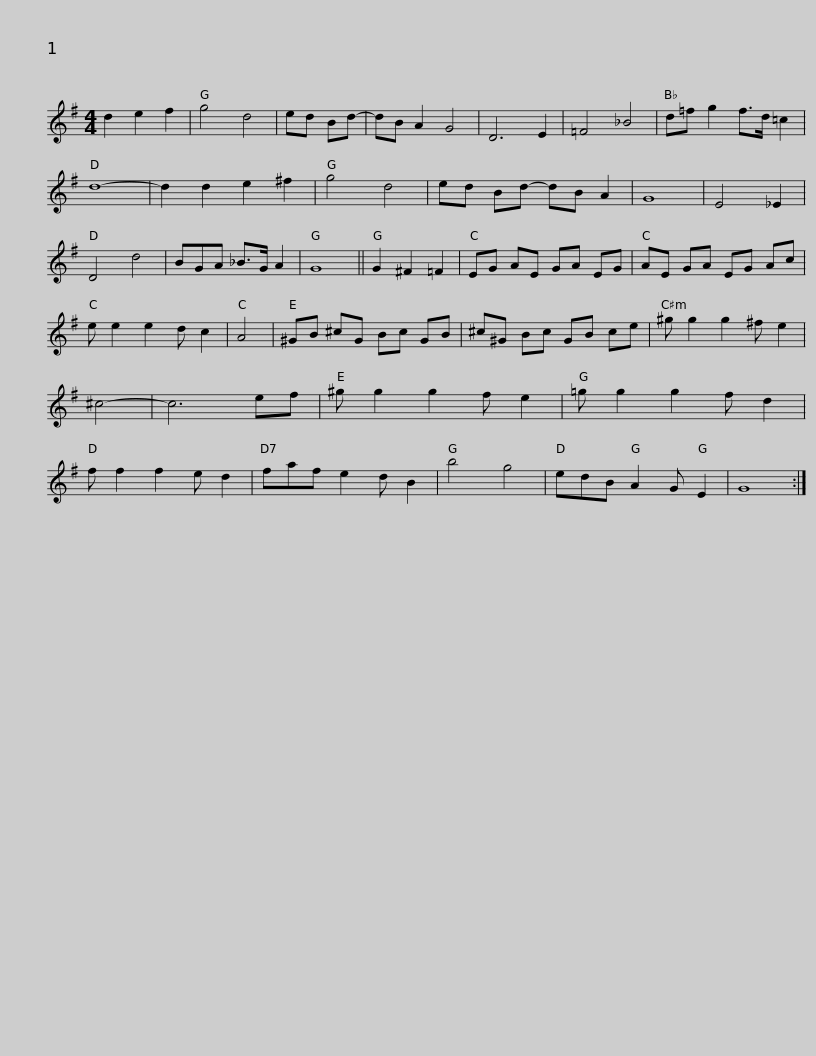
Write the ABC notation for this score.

X:1
L:1/8
M:4/4
I:linebreak $
K:G
V:1 treble
V:1
 d2 e2 f2 | g4 d4 | ed Bd- | dB A2 G4 | D6 E2 |$ %5
 =F4 _B4 | d=f g2 f>d =c2 | d8- | d2 d2 e2 ^f2 |$ g4 d4 | %10
 ed Bd- dB A2 | G8 | E4 _E2 |$ D4 d4 | BGA _B>G A2 | %15
 G8 || G2 ^F2 =F2 |$ EG AE GA EG | AE GA EG Ac | e e2 e2 d c2 | %20
 A4 |$ ^GB ^cG Bc GB | ^c^G Bc GB ce | ^g g2 g2 ^f e2 | ^c4- |$ %25
 c6 ef | ^g g2 g2 f e2 | =g g2 g2 f d2 | f f2 f2 e d2 |$ faf e2 d B2 | %30
 b4 g4 | edB A2 G E2 | G8 :| %33
